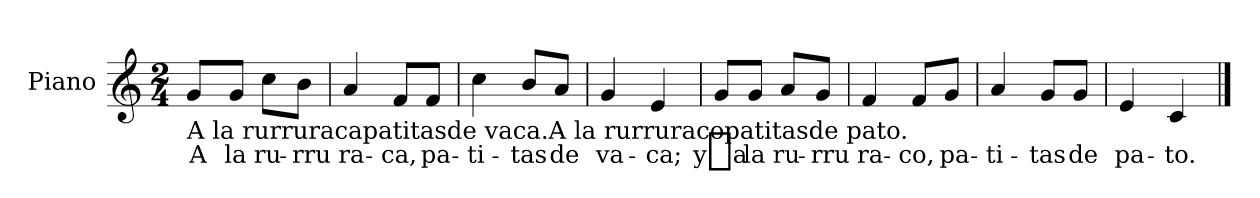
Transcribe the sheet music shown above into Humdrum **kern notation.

**kern	**text
*part1	*part1
*staff1	*staff1
*I"Piano	*
*I'Pno	*
*clefG2	*
*k[]	*
*M2/4	*
=1	=1
!LO:TX:b:t=A la rurruracapatitasde vaca.A la rurruracopatitasde pato.	!
8g/L	A
*MM100	*
8g/J	la
8cc\L	ru-
8b\J	-rru
=2	=2
4a/	ra-
8f/L	-ca,
8f/J	pa-
=3	=3
4cc\	-ti-
8b/L	-tas
8a/J	de
=4	=4
4g/	va-
4e/	-ca;
=5	=5
8g/L	y_a
8g/J	la
8a/L	ru-
8g/J	-rru
=6	=6
4f/	ra-
8f/L	-co,
8g/J	pa-
=7	=7
4a/	-ti-
8g/L	-tas
8g/J	de
=8	=8
4e/	pa-
4c/	-to.
==	==
*-	*-
